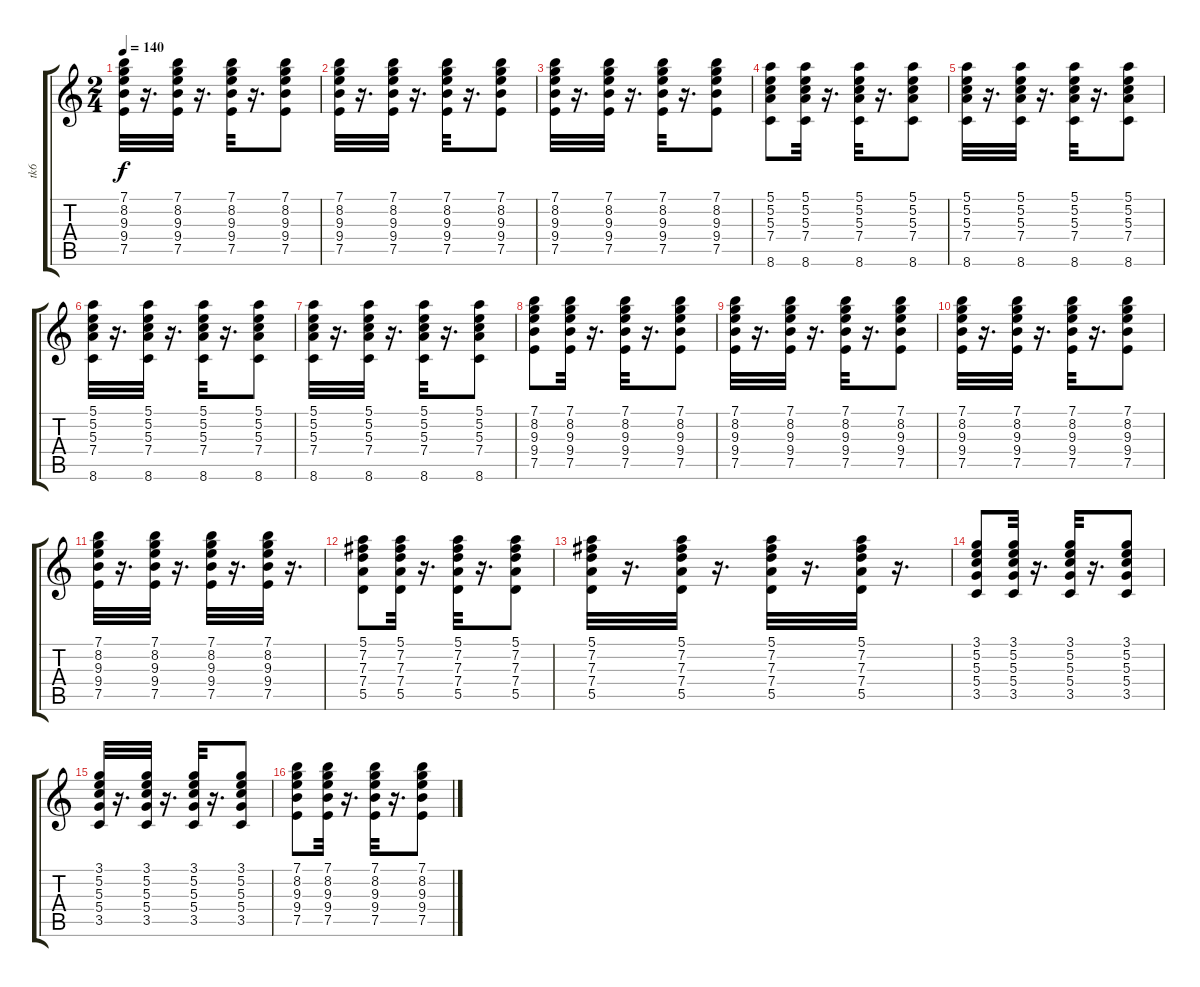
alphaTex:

\track ("tk6" "tk6") {instrument acousticguitarsteel}
\staff {score tabs}
\tuning (E4 B3 G3 D3 A2 E2) {hide}
\ts (2 4)
\tempo 140
\clef g2
\ks c
(7.1 8.2 9.3 9.4 7.5).32{dy f} r.16{d} (7.1 8.2 9.3 9.4 7.5).32 r.16{d} (7.1 8.2 9.3 9.4 7.5).32 r.16{d} (7.1 8.2 9.3 9.4 7.5).8 |
(7.1 8.2 9.3 9.4 7.5).32 r.16{d} (7.1 8.2 9.3 9.4 7.5).32 r.16{d} (7.1 8.2 9.3 9.4 7.5).32 r.16{d} (7.1 8.2 9.3 9.4 7.5).8 |
(7.1 8.2 9.3 9.4 7.5).32 r.16{d} (7.1 8.2 9.3 9.4 7.5).32 r.16{d} (7.1 8.2 9.3 9.4 7.5).32 r.16{d} (7.1 8.2 9.3 9.4 7.5).8 |
(5.1 5.2 5.3 7.4 8.6).8 (5.1 5.2 5.3 7.4 8.6).32 r.16{d} (5.1 5.2 5.3 7.4 8.6).32 r.16{d} (5.1 5.2 5.3 7.4 8.6).8 |
(5.1 5.2 5.3 7.4 8.6).32 r.16{d} (5.1 5.2 5.3 7.4 8.6).32 r.16{d} (5.1 5.2 5.3 7.4 8.6).32 r.16{d} (5.1 5.2 5.3 7.4 8.6).8 |
(5.1 5.2 5.3 7.4 8.6).32 r.16{d} (5.1 5.2 5.3 7.4 8.6).32 r.16{d} (5.1 5.2 5.3 7.4 8.6).32 r.16{d} (5.1 5.2 5.3 7.4 8.6).8 |
(5.1 5.2 5.3 7.4 8.6).32 r.16{d} (5.1 5.2 5.3 7.4 8.6).32 r.16{d} (5.1 5.2 5.3 7.4 8.6).32 r.16{d} (5.1 5.2 5.3 7.4 8.6).8 |
(7.1 8.2 9.3 9.4 7.5).8 (7.1 8.2 9.3 9.4 7.5).32 r.16{d} (7.1 8.2 9.3 9.4 7.5).32 r.16{d} (7.1 8.2 9.3 9.4 7.5).8 |
(7.1 8.2 9.3 9.4 7.5).32 r.16{d} (7.1 8.2 9.3 9.4 7.5).32 r.16{d} (7.1 8.2 9.3 9.4 7.5).32 r.16{d} (7.1 8.2 9.3 9.4 7.5).8 |
(7.1 8.2 9.3 9.4 7.5).32 r.16{d} (7.1 8.2 9.3 9.4 7.5).32 r.16{d} (7.1 8.2 9.3 9.4 7.5).32 r.16{d} (7.1 8.2 9.3 9.4 7.5).8 |
(7.1 8.2 9.3 9.4 7.5).32 r.16{d} (7.1 8.2 9.3 9.4 7.5).32 r.16{d} (7.1 8.2 9.3 9.4 7.5).32 r.16{d} (7.1 8.2 9.3 9.4 7.5).32 r.16{d} |
(5.1 7.2 7.3 7.4 5.5).8 (5.1 7.2 7.3 7.4 5.5).32 r.16{d} (5.1 7.2 7.3 7.4 5.5).32 r.16{d} (5.1 7.2 7.3 7.4 5.5).8 |
(5.1 7.2 7.3 7.4 5.5).32 r.16{d} (5.1 7.2 7.3 7.4 5.5).32 r.16{d} (5.1 7.2 7.3 7.4 5.5).32 r.16{d} (5.1 7.2 7.3 7.4 5.5).32 r.16{d} |
(3.1 5.2 5.3 5.4 3.5).8 (3.1 5.2 5.3 5.4 3.5).32 r.16{d} (3.1 5.2 5.3 5.4 3.5).32 r.16{d} (3.1 5.2 5.3 5.4 3.5).8 |
(3.1 5.2 5.3 5.4 3.5).32 r.16{d} (3.1 5.2 5.3 5.4 3.5).32 r.16{d} (3.1 5.2 5.3 5.4 3.5).32 r.16{d} (3.1 5.2 5.3 5.4 3.5).8 |
(7.1 8.2 9.3 9.4 7.5).8 (7.1 8.2 9.3 9.4 7.5).32 r.16{d} (7.1 8.2 9.3 9.4 7.5).32 r.16{d} (7.1 8.2 9.3 9.4 7.5).8
